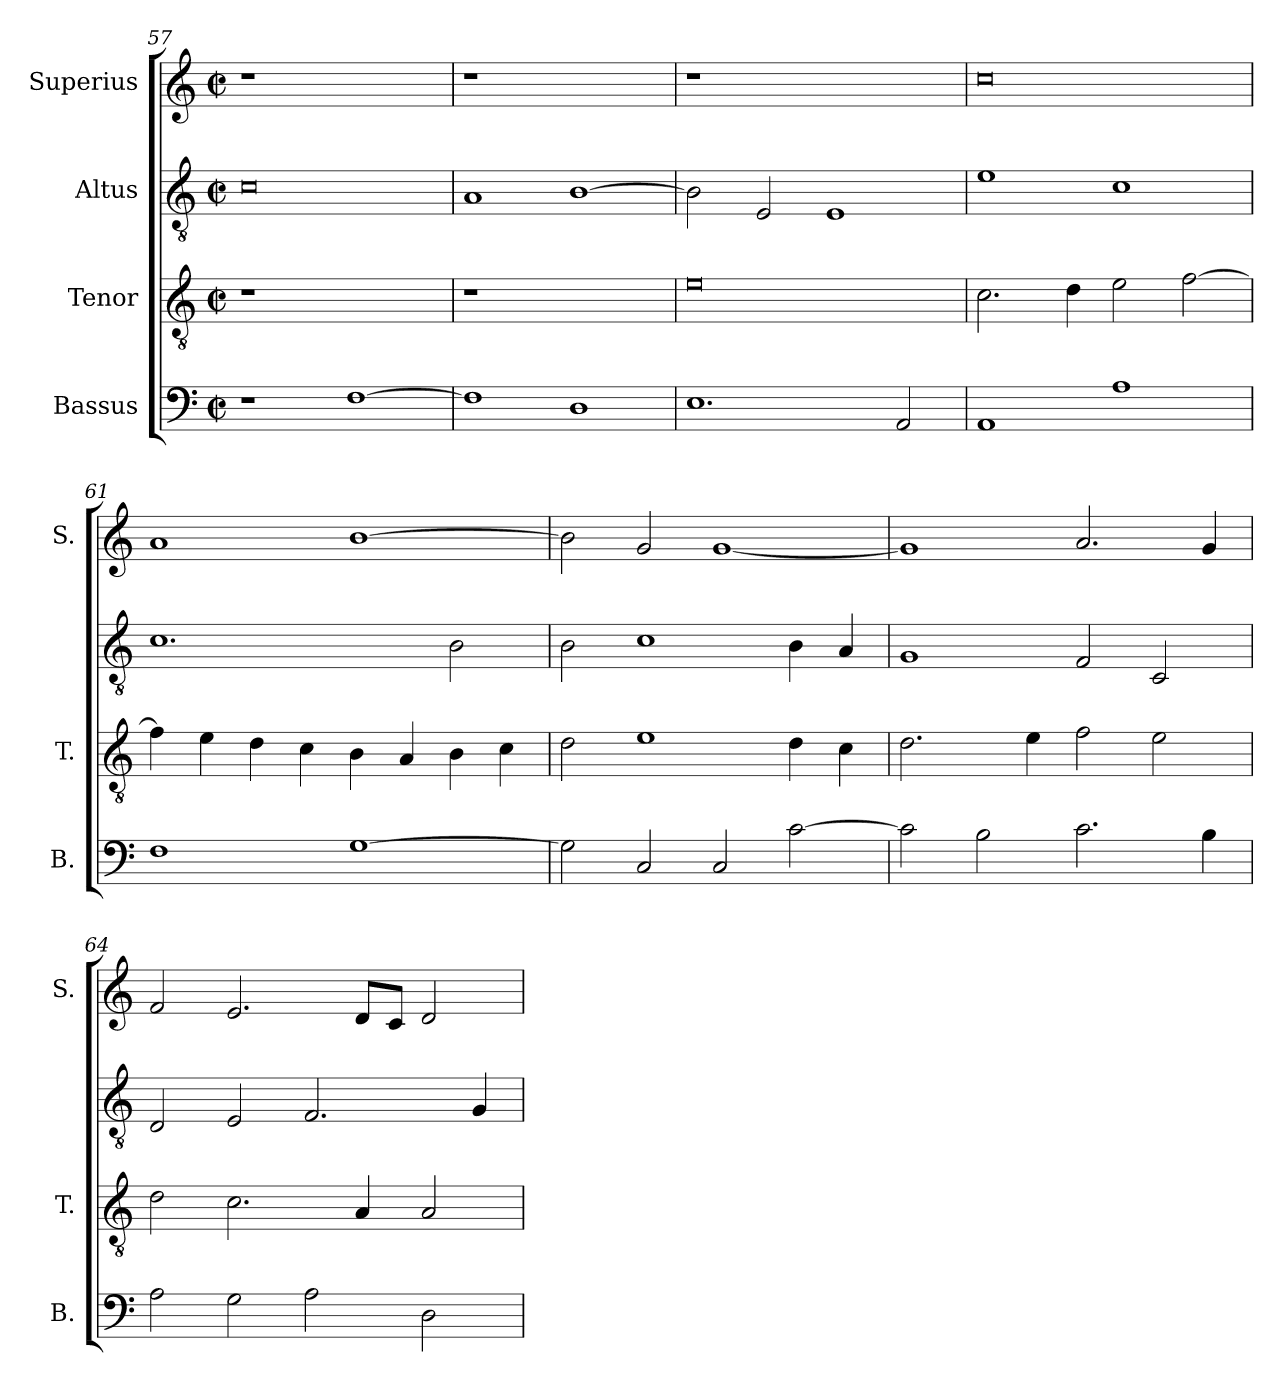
**kern	**kern	**kern	**kern
*part4	*part3	*part2	*part1
*staff4	*staff3	*staff2	*staff1
*I"Bassus	*I"Tenor	*I"Altus	*I"Superius
*I'B.	*I'T.	*	*I'S.
!!LO:PB:g=z
*clefF4	*clefGv2	*clefGv2	*clefG2
*	*ITrd7c12	*ITrd7c12	*
*k[]	*k[]	*k[]	*k[]
*C:	*C:	*C:	*C:
*M2/2	*M2/2	*M2/2	*M2/2
*met(c|)	*met(c|)	*met(c|)	*met(c|)
=57	=57	=57	=57
!	!LO:N:vis=1	!	!LO:N:vis=1
1r	1r	0Ci	1r
[>1Fi	1ryy	.	1ryy
=58	=58	=58	=58
!	!LO:N:vis=1	!	!LO:N:vis=1
1Fi]	1r	1AAi	1r
1Di	1ryy	[>1BBi	1ryy
=59	=59	=59	=59
!	!	!	!LO:N:vis=1
1.Ei	0Ei	2BBi\]	1r
.	.	2EEi/	.
.	.	1EEi	1ryy
2AAi/	.	.	.
=60	=60	=60	=60
1AAi	2.Ci\	1Ei	0cci
.	4Di\	.	.
1Ai	2Ei\	1Ci	.
.	[>2Fi\	.	.
=61	=61	=61	=61
1Fi	4Fi\]	1.Ci	1ai
.	4Ei\	.	.
.	4Di\	.	.
.	4Ci\	.	.
[>1Gi	4BBi\	.	[>1bi
.	4AAi/	.	.
.	4BBi\	2BBi\	.
.	4Ci\	.	.
!!LO:LB:g=z
=62	=62	=62	=62
2Gi\]	2Di\	2BBi\	2bi\]
2Ci/	1Ei	1Ci	2gi/
2Ci/	.	.	[<1gi
[>2ci\	4Di\	4BBi\	.
.	4Ci\	4AAi/	.
=63	=63	=63	=63
2ci\]	2.Di\	1GGi	1gi]
2Bi\	.	.	.
.	4Ei\	.	.
2.ci\	2Fi\	2FFi/	2.ai/
.	2Ei\	2CCi/	.
4Bi\	.	.	4gi/
=64	=64	=64	=64
2Ai\	2Di\	2DDi/	2fi/
2Gi\	2.Ci\	2EEi/	2.ei/
2Ai\	.	2.FFi/	.
.	4AAi/	.	8di/L
.	.	.	8ci/J
2Di\	2AAi/	.	2di/
.	.	4GGi/	.
=	=	=	=
*-	*-	*-	*-
